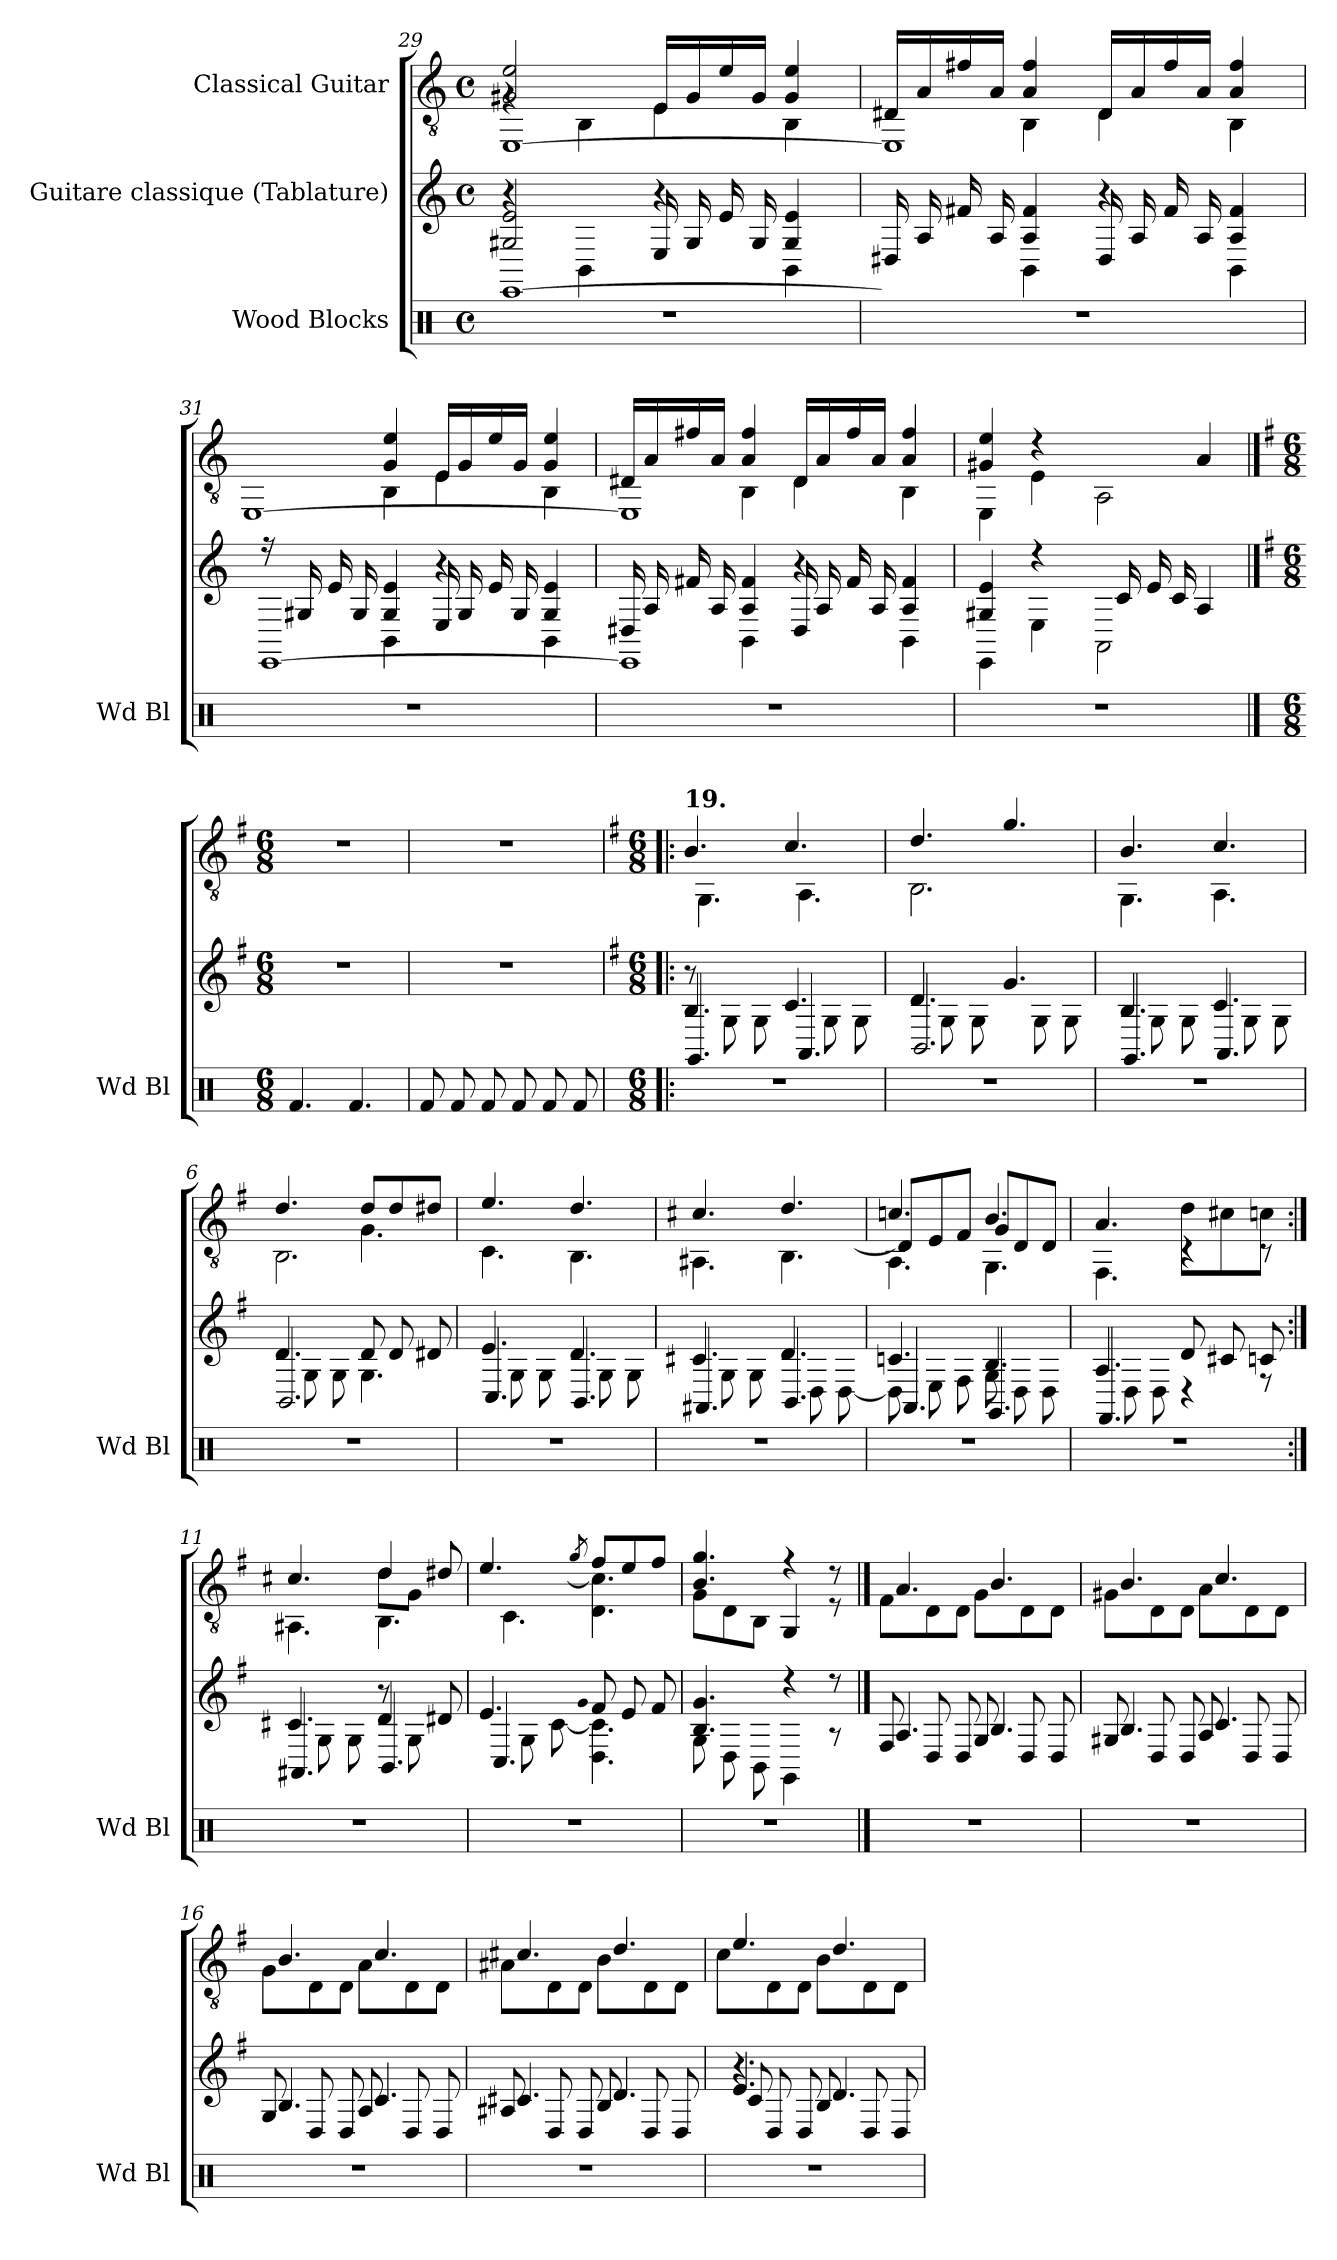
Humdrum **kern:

**kern	**kern	**kern
*part3	*part2	*part1
*staff3	*staff2	*staff1
*I"Wood Blocks	*I"Guitare classique (Tablature)	*I"Classical Guitar
*I'Wd Bl	*	*
*clefX	*	*clefGv2
*k[]	*k[]	*k[]
*M4/4	*M4/4	*M4/4
*met(c)	*met(c)	*met(c)
=29	=29	=29
*	*^	*^
*	*	*^	*	*^
1r	2G#X 2e	4r	[1EE	2G#X/ 2e/	4rG	[1EE
.	.	4BB<	.	.	4BB<\	.
.	16E	4r	.	16E/LL	4E<\	.
.	16G#	.	.	16G#/	.	.
.	16e	.	.	16e/	.	.
.	16G#	.	.	16G#/JJ	.	.
.	4G# 4e	4BB	.	4G#/ 4e/	4BB\	.
=30	=30	=30	=30	=30	=30	=30
1r	16D#X	4ryy	1EEyy]	16D#X/LL	4ryy	1EE]
.	16A	.	.	16A/	.	.
.	16f#X	.	.	16f#X/	.	.
.	16A	.	.	16A/JJ	.	.
.	4A 4f#	4BB<	.	4A/ 4f#/	4BB<\	.
.	16D#	4r	.	16D#/LL	4D#\	.
.	16A	.	.	16A/	.	.
.	16f#	.	.	16f#/	.	.
.	16A	.	.	16A/JJ	.	.
.	4A 4f#	4BB	.	4A/ 4f#/	4BB\	.
!!LO:LB:g=z	!!	!!
=31	=31	=31	=31	=31	=31	=31
1r	16r	4ryy	[1EE	16EE/LLyy	4ryy	[1EE
.	16G#X	.	.	16G#X/	.	.
.	16e	.	.	16e/	.	.
.	16G#	.	.	16G#/JJ	.	.
.	4G# 4e	4BB<	.	4G#/ 4e/	4BB<\	.
.	16E	4r	.	16E/LL	4E<\	.
.	16G#	.	.	16G#/	.	.
.	16e	.	.	16e/	.	.
.	16G#	.	.	16G#/JJ	.	.
.	4G# 4e	4BB	.	4G#/ 4e/	4BB\	.
=32	=32	=32	=32	=32	=32	=32
1r	16D#X	4ryy	1EE]	16D#X/LL	4ryy	1EE]
.	16A	.	.	16A/	.	.
.	16f#X	.	.	16f#X/	.	.
.	16A	.	.	16A/JJ	.	.
.	4A 4f#	4BB	.	4A/ 4f#/	4BB\	.
.	16D#	4r	.	16D#/LL	4D#\	.
.	16A	.	.	16A/	.	.
.	16f#	.	.	16f#/	.	.
.	16A	.	.	16A/JJ	.	.
.	4A 4f#	4BB	.	4A/ 4f#/	4BB\	.
*	*	*v	*v	*	*	*
*	*	*	*	*v	*v
=33	=33	=33	=33	=33
1r	4G#X 4e	4EE	4G#X/ 4e/	4EE\
.	4r	4E	4rd	4E\
.	16AAyy	2AA	16AA/LLyy	2AA\
.	16c	.	16c/	.
.	16e	.	16e/	.
.	16c	.	16c/JJ	.
.	4A	.	4A/	.
*	*v	*v	*	*
*	*	*v	*v
!!LO:LB:g=z
==1	==1	==1
*stria1	*stria6	*
*	*k[f#]	*k[f#]
*M6/8	*M6/8	*M6/8
*	*	*MM99
4.Rf/	2.r	2.r
4.Rf/	.	.
=2	=2	=2
8Rf/	2.r	2.r
8Rf/	.	.
8Rf/	.	.
8Rf/	.	.
8Rf/	.	.
8Rf/	.	.
=3!|:	=3!|:	=3!|:
*	*k[f#]	*k[f#]
*M6/8	*M6/8	*M6/8
*	*	*MM99
*	*^	*^
*	*	*^	*	*^
!	!	!	!	!LO:TX:a:B:t=19.	!	!
2.r	4.B	8r	4.GG<	4.B/	8GG/Lyy	4.GG<\
.	.	8G	.	.	8G\	.
.	.	8G	.	.	8G\J	.
.	4.c	8AAyy	4.AA	4.c/	8AA/Lyy	4.AA\
.	.	8G	.	.	8G\	.
.	.	8G	.	.	8G\J	.
=4	=4	=4	=4	=4	=4	=4
2.r	4.d	8d>yy	2.BB<	4.d/	8d>\Lyy	2.BB<\
.	.	8G	.	.	8G/	.
.	.	8G	.	.	8G/J	.
.	4.g	8gyy	.	4.g/	8g\Lyy	.
.	.	8G	.	.	8G/	.
.	.	8G	.	.	8G/J	.
=5	=5	=5	=5	=5	=5	=5
2.r	4.B	8Byy	4.GG<	4.B/	8B\Lyy	4.GG<\
.	.	8G	.	.	8G\	.
.	.	8G	.	.	8G\J	.
.	4.c	8cyy	4.AA	4.c/	8c\Lyy	4.AA\
.	.	8G	.	.	8G\	.
.	.	8G	.	.	8G\J	.
=6	=6	=6	=6	=6	=6	=6
2.r	4.d	8d>yy	2.BB<	4.d/	8d>\Lyy	2.BB<\
.	.	8G	.	.	8G\	.
.	.	8G	.	.	8G\J	.
.	8d	4.G	.	8d/L	4.G\	.
.	8d	.	.	8d/	.	.
.	8d#X	.	.	8d#X/J	.	.
!!LO:PB:g=z	!!	!!
=7	=7	=7	=7	=7	=7	=7
2.r	4.e	8eyy	4.C<	4.e/	8e\Lyy	4.C<\
.	.	8G	.	.	8G\	.
.	.	8G	.	.	8G\J	.
.	4.d	8d>yy	4.BB<	4.d/	8d>\Lyy	4.BB<\
.	.	8G	.	.	8G\	.
.	.	8G	.	.	8G\J	.
=8	=8	=8	=8	=8	=8	=8
2.r	4.c#X	8c#>yy	4.AA#X<	4.c#X/	8c#>\Lyy	4.AA#X<\
.	.	8G	.	.	8G\	.
.	.	8G	.	.	8G\J	.
.	4.d	8d>yy	4.BB<	4.d/	8d>\Lyy	4.BB<\
.	.	8D	.	.	8D/	.
.	.	[8D	.	.	[8D/J	.
=9	=9	=9	=9	=9	=9	=9
2.r	4.cn	8D]	4.AA	4.cn/	8D/L]	4.AA\
.	.	8E<	.	.	8E</	.
.	.	8F#<	.	.	8F#</J	.
.	4.B	8G	4.GG<	4.B/	8G\L	4.GG<\
.	.	8D	.	.	8D/	.
.	.	8D	.	.	8D/J	.
=10	=10	=10	=10	=10	=10	=10
2.r	4.A	8A>yy	4.FF#<	4.A/	8A>\Lyy	4.FF#<\
.	.	8D	.	.	8D/	.
.	.	8D	.	.	8D/J	.
.	8d	4r	4.ryy	8d>\L	4rC	4.ryy
.	8c#X	.	.	8c#X>\	.	.
.	8cn	8r	.	8cn>\J	8rC	.
!!LO:LB:g=z	!!	!!
=11:|!	=11:|!	=11:|!	=11:|!	=11:|!	=11:|!	=11:|!
2.r	4.c#X	8c#>yy	4.AA#X<	4.c#X/	8c#>\Lyy	4.AA#X<\
.	.	8G	.	.	8G\	.
.	.	8G	.	.	8G\J	.
.	4d	8r	4.BB	4d/	8d>\L	4.BB\
.	.	8G	.	.	8G\J	.
.	8d#X	8ryy	.	8d#X/	8ryy	.
=12	=12	=12	=12	=12	=12	=12
2.r	4.e	8Cyy	4.C<	4.e/	8C/Lyy	4.C<\
.	.	8G	.	.	8G/	.
.	.	[8c<	.	.	[8c/J	.
.	qg	.	.	8qg/	.	.
.	8f#	4.D 4.c]	4.ryy	8f#/L	4.D\ 4.c\]	4.ryy
.	8e	.	.	8e/	.	.
.	8f#	.	.	8f#/J	.	.
*	*	*v	*v	*	*	*
*	*	*	*	*v	*v
=13	=13	=13	=13	=13
2.r	4.B 4.g	8G	4.B/ 4.g/	8G\L
.	.	8D	.	8D\
.	.	8BB<	.	8BB<\J
.	4r	4GG<	4rf	4GG/
.	8r	8r	8rd	8rE
==14	==14	==14	==14	==14
*	*	*^	*	*^
2.r	4.A	4.F#yy	8F#	4.A/	4.F#\yy	8F#\L
.	.	.	8D	.	.	8D\
.	.	.	8D	.	.	8D\J
.	4.B	4.Gyy	8G	4.B/	4.G\yy	8G\L
.	.	.	8D	.	.	8D\
.	.	.	8D	.	.	8D\J
!!LO:LB:g=z	!!	!!
=15	=15	=15	=15	=15	=15	=15
2.r	4.B	4.G#Xyy	8G#	4.B/	4.G#X\yy	8G#\L
.	.	.	8D	.	.	8D\
.	.	.	8D	.	.	8D\J
.	4.c	4.Ayy	8A	4.c/	4.A\yy	8A\L
.	.	.	8D	.	.	8D\
.	.	.	8D	.	.	8D\J
=16	=16	=16	=16	=16	=16	=16
2.r	4.B	4.Gyy	8G	4.B/	4.G\yy	8G\L
.	.	.	8D	.	.	8D\
.	.	.	8D	.	.	8D\J
.	4.c	4.Ayy	8A	4.c/	4.A\yy	8A\L
.	.	.	8D	.	.	8D\
.	.	.	8D	.	.	8D\J
=17	=17	=17	=17	=17	=17	=17
2.r	4.c#X	4.A#Xyy	8A#	4.c#X/	4.A#X\yy	8A#\L
.	.	.	8D	.	.	8D\
.	.	.	8D	.	.	8D\J
.	4.d	4.Byy	8B	4.d/	4.B\yy	8B\L
.	.	.	8D	.	.	8D\
.	.	.	8D	.	.	8D\J
=18	=18	=18	=18	=18	=18	=18
2.r	4.e	4.r	8c<	4.e/	4.c\yy	8c<\L
.	.	.	8D	.	.	8D\
.	.	.	8D	.	.	8D\J
.	4.d	4.Byy	8B<	4.d/	4.B\yy	8B<\L
.	.	.	8D	.	.	8D\
.	.	.	8D	.	.	8D\J
*	*v	*v	*v	*	*	*
*	*	*v	*v	*v
=	=	=
*-	*-	*-
